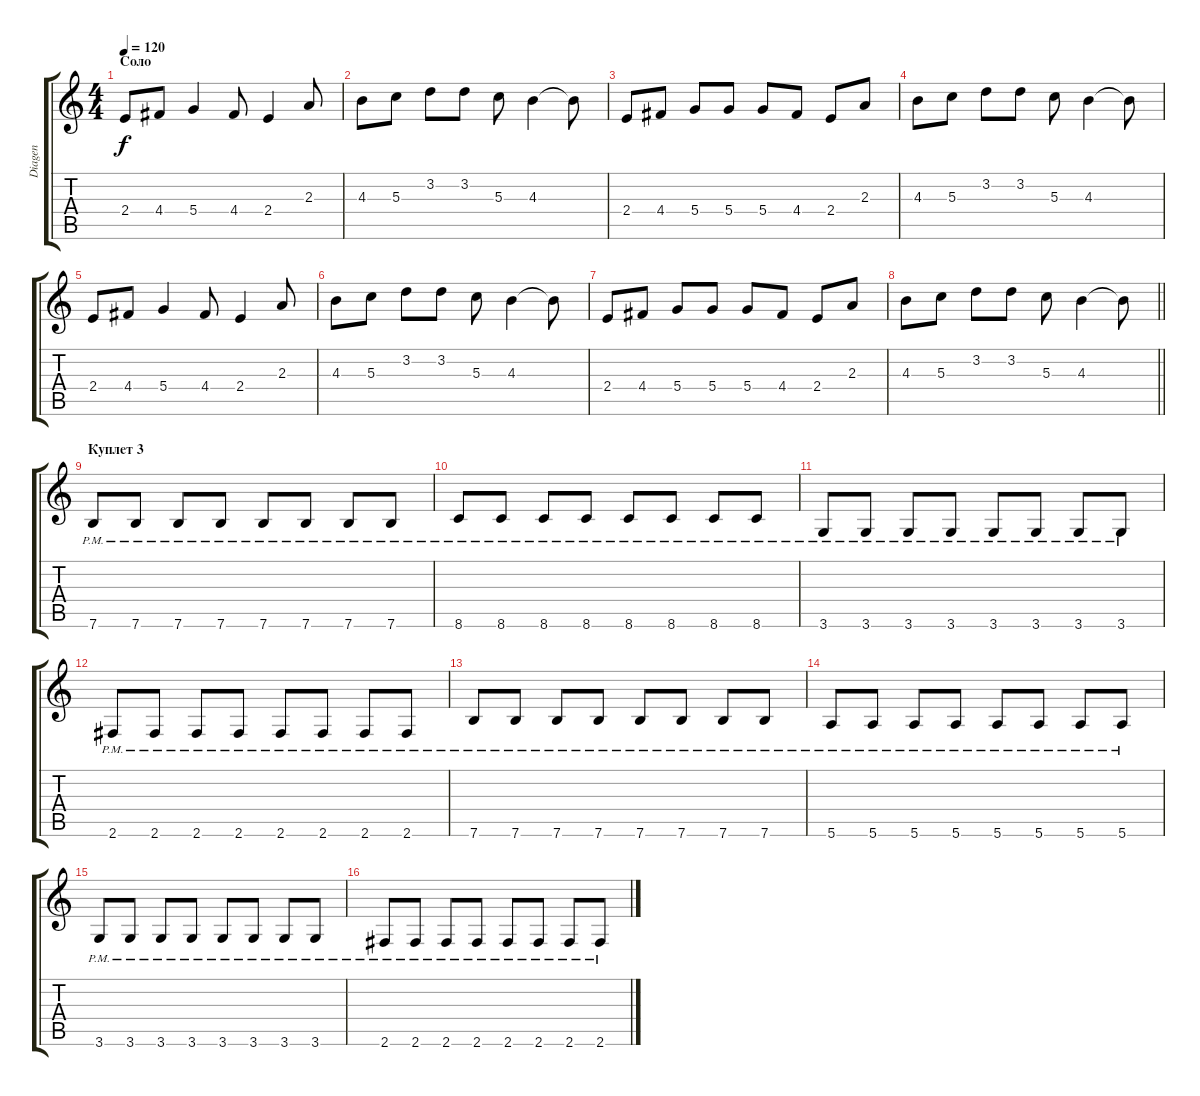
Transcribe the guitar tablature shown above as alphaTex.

\track ("Diagen" "Diagen") {instrument distortionguitar}
\staff {score tabs}
\tuning (E4 B3 G3 D3 A2 E2) {hide}
\ts (4 4)
\section ("" "Соло")
\tempo 120
\clef g2
\ks c
2.4.8{dy f} 4.4.8 5.4.4 4.4.8 2.4.4 2.3.8 |
4.3.8 5.3.8 3.2.8 3.2.8 5.3.8 4.3.4 4.3{t}.8 |
2.4.8 4.4.8 5.4.8 5.4.8 5.4.8 4.4.8 2.4.8 2.3.8 |
4.3.8 5.3.8 3.2.8 3.2.8 5.3.8 4.3.4 4.3{t}.8 |
2.4.8 4.4.8 5.4.4 4.4.8 2.4.4 2.3.8 |
4.3.8 5.3.8 3.2.8 3.2.8 5.3.8 4.3.4 4.3{t}.8 |
2.4.8 4.4.8 5.4.8 5.4.8 5.4.8 4.4.8 2.4.8 2.3.8 |
\barLineRight lightlight
4.3.8 5.3.8 3.2.8 3.2.8 5.3.8 4.3.4 4.3{t}.8 |
\section ("" "Куплет 3")
7.6{pm}.8 7.6{pm}.8 7.6{pm}.8 7.6{pm}.8 7.6{pm}.8 7.6{pm}.8 7.6{pm}.8 7.6{pm}.8 |
8.6{pm}.8 8.6{pm}.8 8.6{pm}.8 8.6{pm}.8 8.6{pm}.8 8.6{pm}.8 8.6{pm}.8 8.6{pm}.8 |
3.6{pm}.8 3.6{pm}.8 3.6{pm}.8 3.6{pm}.8 3.6{pm}.8 3.6{pm}.8 3.6{pm}.8 3.6{pm}.8 |
2.6{pm}.8 2.6{pm}.8 2.6{pm}.8 2.6{pm}.8 2.6{pm}.8 2.6{pm}.8 2.6{pm}.8 2.6{pm}.8 |
7.6{pm}.8 7.6{pm}.8 7.6{pm}.8 7.6{pm}.8 7.6{pm}.8 7.6{pm}.8 7.6{pm}.8 7.6{pm}.8 |
5.6{pm}.8 5.6{pm}.8 5.6{pm}.8 5.6{pm}.8 5.6{pm}.8 5.6{pm}.8 5.6{pm}.8 5.6{pm}.8 |
3.6{pm}.8 3.6{pm}.8 3.6{pm}.8 3.6{pm}.8 3.6{pm}.8 3.6{pm}.8 3.6{pm}.8 3.6{pm}.8 |
2.6{pm}.8 2.6{pm}.8 2.6{pm}.8 2.6{pm}.8 2.6{pm}.8 2.6{pm}.8 2.6{pm}.8 2.6{pm}.8
